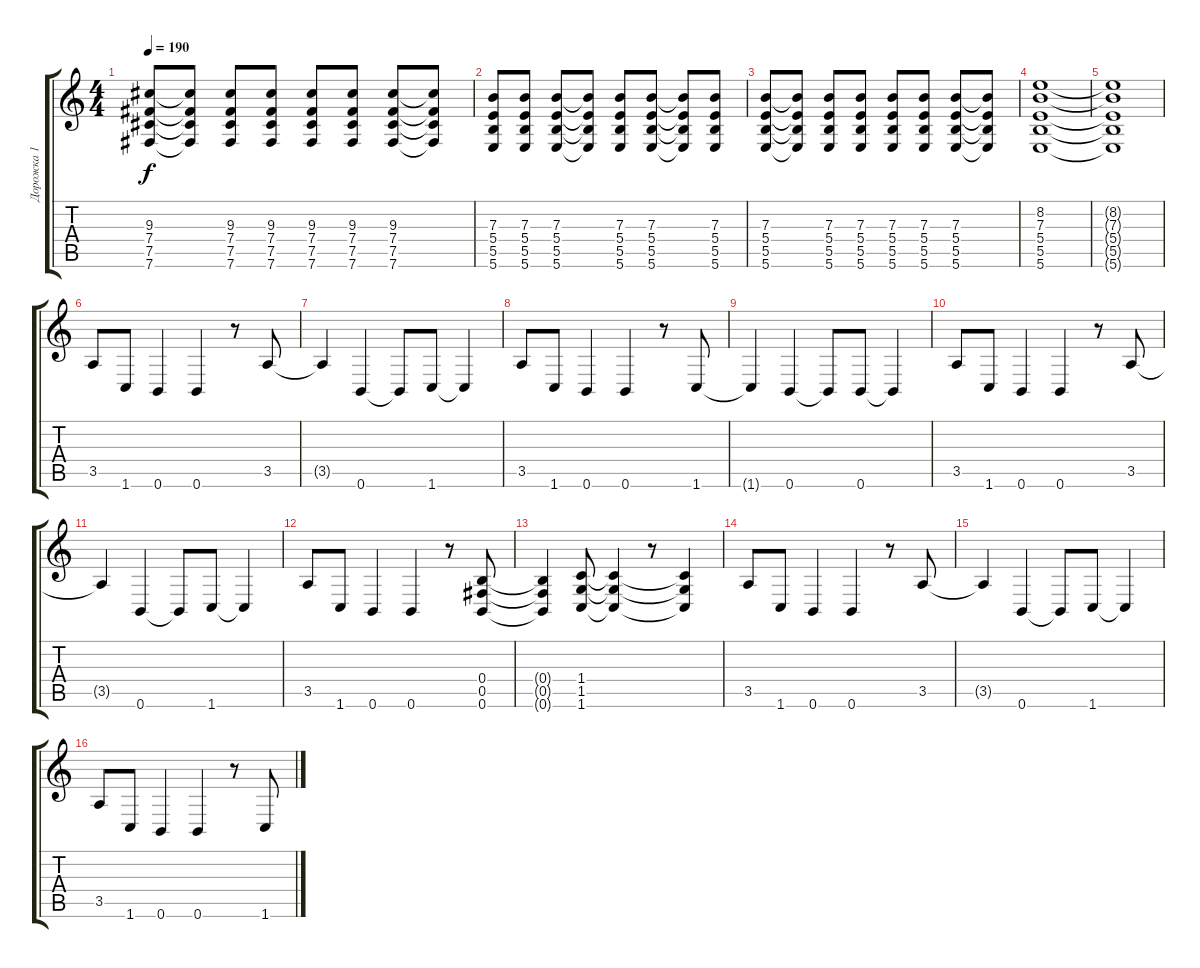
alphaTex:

\track ("Дорожка 1" "Дорожка 1") {instrument distortionguitar}
\staff {score tabs}
\tuning (Db4 Ab3 E3 B2 Gb2 B1) {hide}
\ts (4 4)
\tempo 190
\clef g2
\ks c
(9.3 7.4 7.5 7.6).8{dy f} (9.3{t} 7.4{t} 7.5{t} 7.6{t}).8 (9.3 7.4 7.5 7.6).8 (9.3 7.4 7.5 7.6).8 (9.3 7.4 7.5 7.6).8 (9.3 7.4 7.5 7.6).8 (9.3 7.4 7.5 7.6).8 (9.3{t} 7.4{t} 7.5{t} 7.6{t}).8 |
(7.3 5.4 5.5 5.6).8 (7.3 5.4 5.5 5.6).8 (7.3 5.4 5.5 5.6).8 (7.3{t} 5.4{t} 5.5{t} 5.6{t}).8 (7.3 5.4 5.5 5.6).8 (7.3 5.4 5.5 5.6).8 (7.3{t} 5.4{t} 5.5{t} 5.6{t}).8 (7.3 5.4 5.5 5.6).8 |
(7.3 5.4 5.5 5.6).8 (7.3{t} 5.4{t} 5.5{t} 5.6{t}).8 (7.3 5.4 5.5 5.6).8 (7.3 5.4 5.5 5.6).8 (7.3 5.4 5.5 5.6).8 (7.3 5.4 5.5 5.6).8 (7.3 5.4 5.5 5.6).8 (7.3{t} 5.4{t} 5.5{t} 5.6{t}).8 |
(8.2 7.3 5.4 5.5 5.6).1 |
(8.2{t} 7.3{t} 5.4{t} 5.5{t} 5.6{t}).1 |
3.5.8 1.6.8 0.6.4 0.6.4 r.8 3.5.8 |
3.5{t}.4 0.6.4 0.6{t}.8 1.6.8 1.6{t}.4 |
3.5.8 1.6.8 0.6.4 0.6.4 r.8 1.6.8 |
1.6{t}.4 0.6.4 0.6{t}.8 0.6.8 0.6{t}.4 |
3.5.8 1.6.8 0.6.4 0.6.4 r.8 3.5.8 |
3.5{t}.4 0.6.4 0.6{t}.8 1.6.8 1.6{t}.4 |
3.5.8 1.6.8 0.6.4 0.6.4 r.8 (0.4 0.5 0.6).8 |
(0.4{t} 0.5{t} 0.6{t}).4 (1.4 1.5 1.6).8 (1.4{t} 1.5{t} 1.6{t}).4 r.8 (1.4{t} 1.5{t} 1.6{t}).4 |
3.5.8 1.6.8 0.6.4 0.6.4 r.8 3.5.8 |
3.5{t}.4 0.6.4 0.6{t}.8 1.6.8 1.6{t}.4 |
3.5.8 1.6.8 0.6.4 0.6.4 r.8 1.6.8
